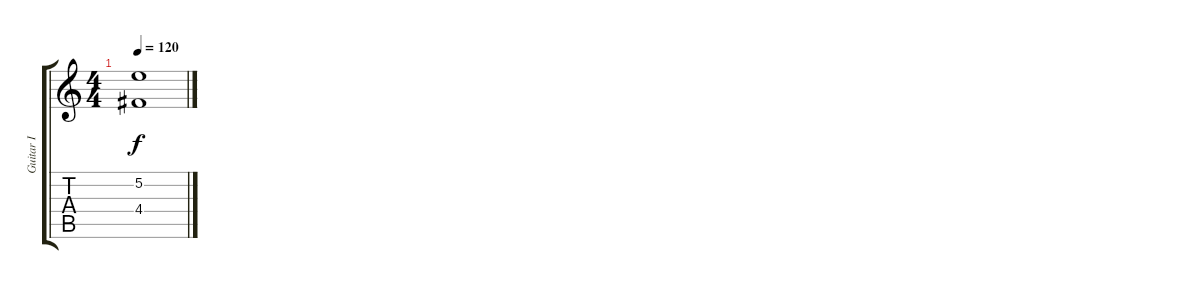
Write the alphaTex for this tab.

\track ("Guitar I" "Guitar I") {instrument electricguitarclean}
\staff {score tabs}
\tuning (E4 B3 G3 D3 A2 D2) {hide}
\ts (4 4)
\tempo 120
\clef g2
\ks c
(5.2{t} 4.4{t}).1{dy f}
